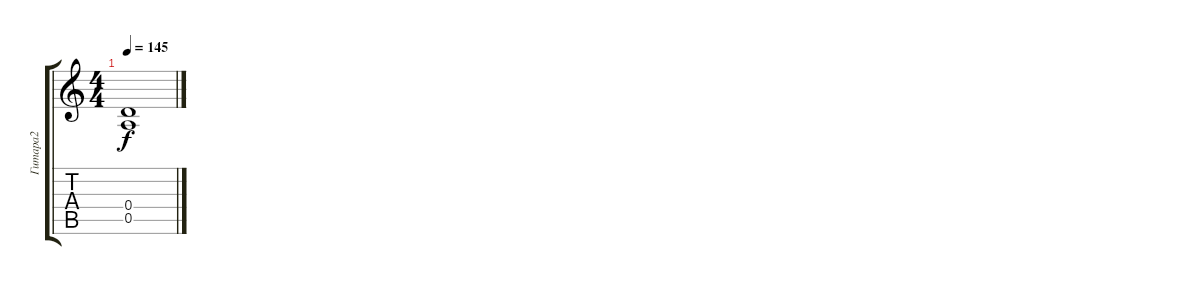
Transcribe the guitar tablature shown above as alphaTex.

\track ("Гитара2" "Гитара2") {instrument distortionguitar}
\staff {score tabs}
\tuning (E4 B3 G3 D3 A2 E2) {hide}
\ts (4 4)
\tempo 145
\clef g2
\ks c
(0.4{t} 0.5{t}).1{dy f}
